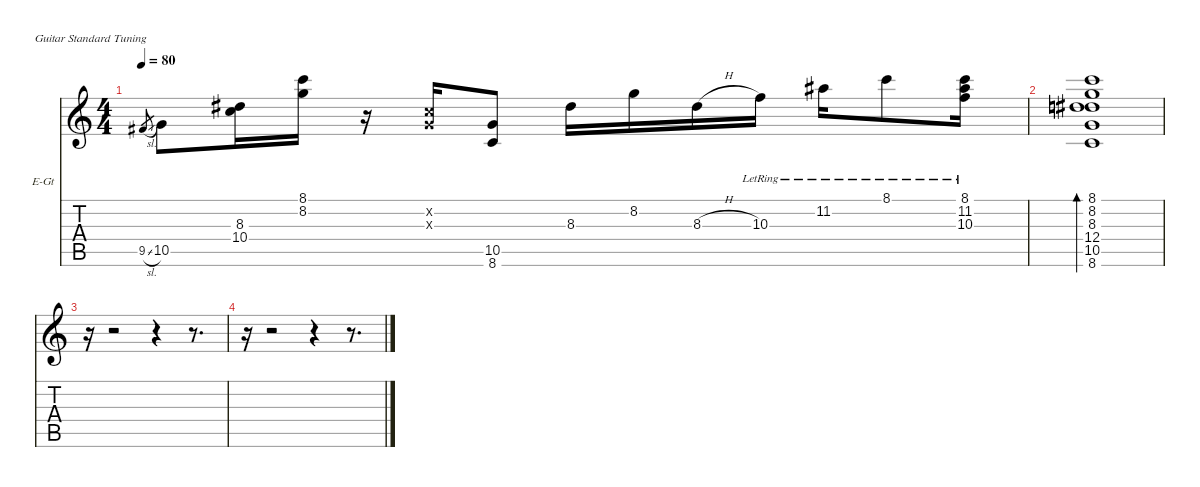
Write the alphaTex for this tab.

\hideDynamics
\bracketExtendMode nobrackets
\firstSystemTrackNameOrientation horizontal
\otherSystemsTrackNameOrientation horizontal
\track ("Clean" "E-Gt") {instrument electricguitarjazz}
\staff {score tabs}
\tuning (E4 B3 G3 D3 A2 E2)
\ts (4 4)
\tempo 80
\clef g2
\ks c
9.5{sl acc #}.8{gr dy mf} 10.5.8{dy f} (8.3{acc #} 10.4).16 (8.1 8.2).16 r.16 (1.2{x} 0.3{x}).16 (10.5 8.6).8 8.3{acc #}.16 8.2.16 8.3{h acc #}.16 10.3{lr}.16 11.2{lr acc #}.16 8.1{lr}.8 (8.1{lr} 11.2{lr acc #} 10.3{lr}).16 |
(8.1 8.2 8.3{acc #} 12.4 10.5 8.6).1{bd 480} |
r.16 r.2 r.4 r.8{d} |
r.16 r.2 r.4 r.8{d}
